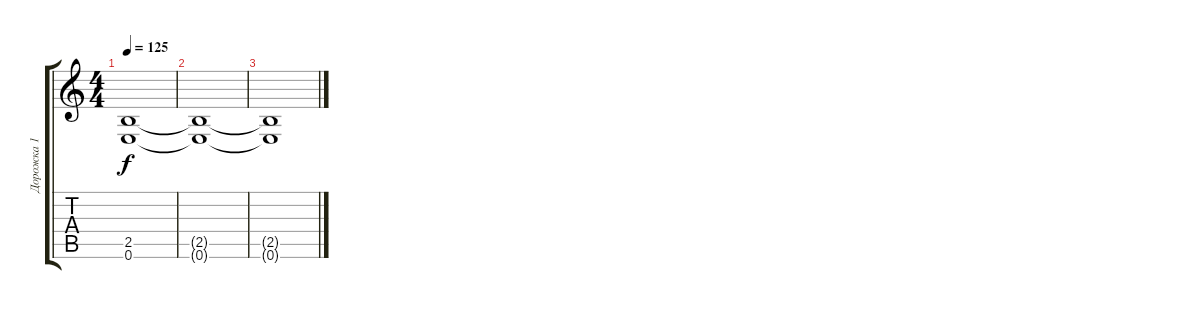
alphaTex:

\track ("Дорожка 1" "Дорожка 1") {instrument overdrivenguitar}
\staff {score tabs}
\tuning (E4 B3 G3 D3 A2 E2) {hide}
\ts (4 4)
\tempo 125
\clef g2
\ks c
(2.5{t} 0.6{t}).1{dy f} |
(2.5{t} 0.6{t}).1 |
(2.5{t} 0.6{t}).1
